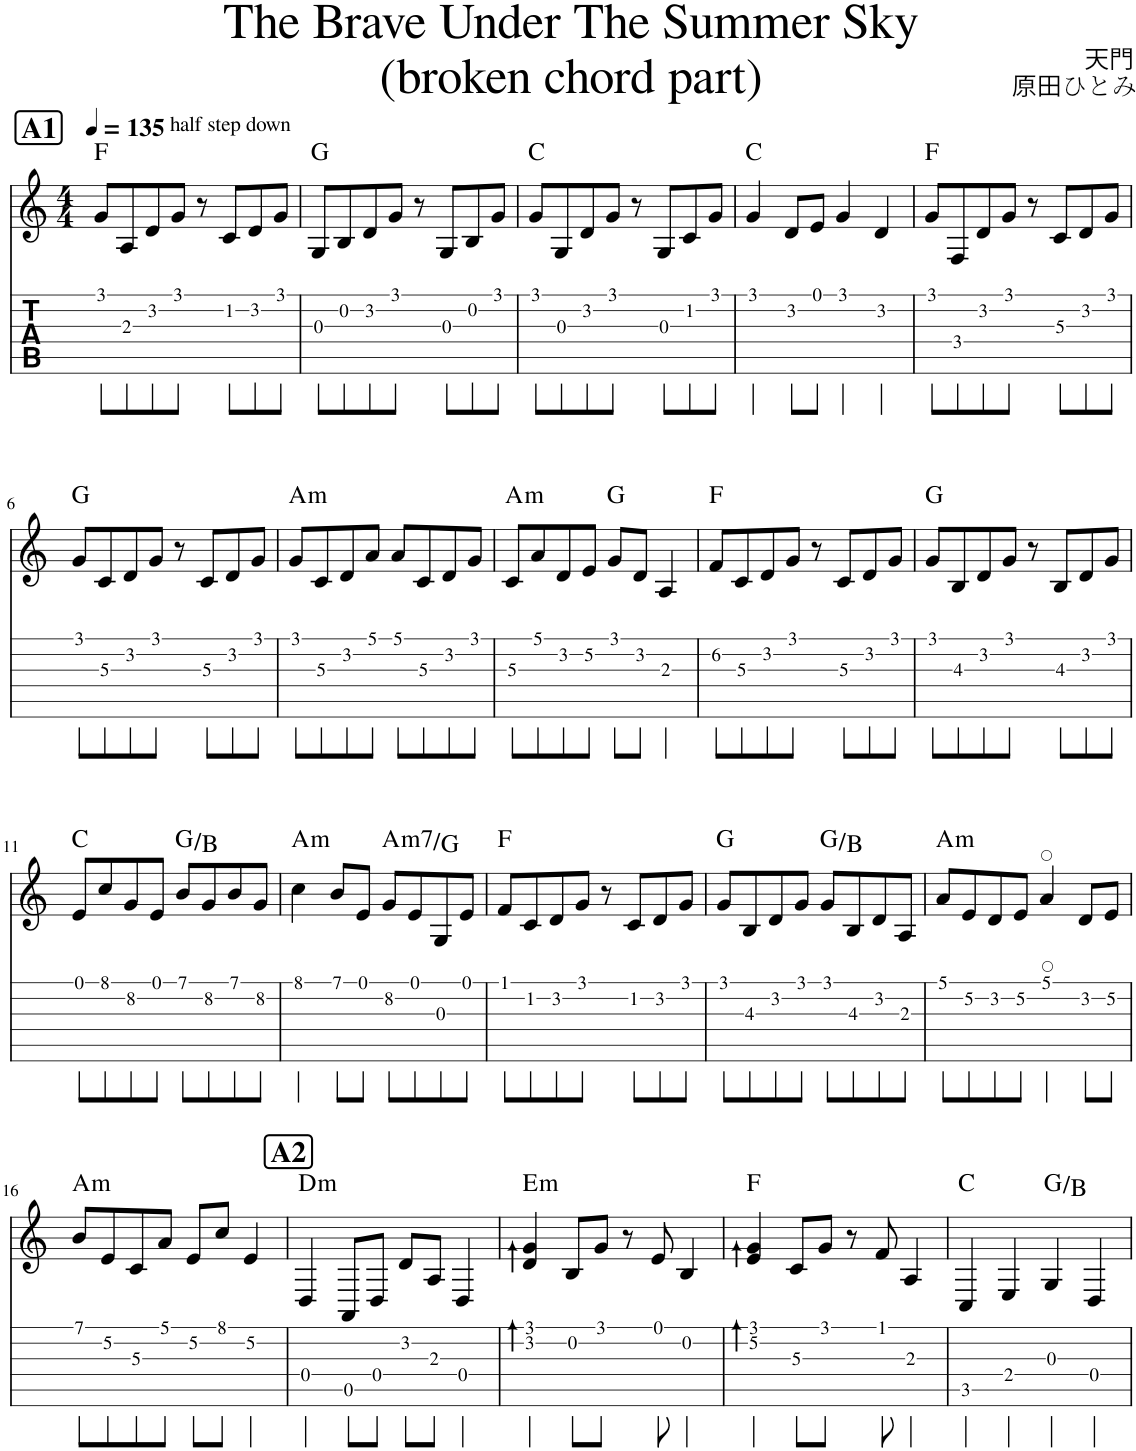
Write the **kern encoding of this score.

**kern	**kern	**harte
*part1	*part1	*part1
*staff2	*staff1	*
*I"原音吉他	*	*
*stria6	*	*
*	*clefG2	*
*Trd0c1	*Trd0c1	*
*k[]	*k[]	*
*M4/4	*M4/4	*
*MM135	*MM135	*
!!LO:REH:place=s1:a:B:cj:fs=14:t=A1
=1	=1	=1
!	!LO:TX:a:t=half step down	!
8g\L	8g/L	F:maj
8A\	8A/	.
8d\	8d/	.
8g\J	8g/J	.
8r	8r	.
8c\L	8c/L	.
8d\	8d/	.
8g\J	8g/J	.
=2	=2	=2
8G\L	8G/L	G:maj
8B\	8B/	.
8d\	8d/	.
8g\J	8g/J	.
8r	8r	.
8G\L	8G/L	.
8B\	8B/	.
8g\J	8g/J	.
=3	=3	=3
8g\L	8g/L	C:maj
8G\	8G/	.
8d\	8d/	.
8g\J	8g/J	.
8r	8r	.
8G\L	8G/L	.
8c\	8c/	.
8g\J	8g/J	.
=4	=4	=4
4g\	4g/	C:maj
8d\L	8d/L	.
8e\J	8e/J	.
4g\	4g/	.
4d\	4d/	.
=5	=5	=5
8g\L	8g/L	F:maj
8F\	8F/	.
8d\	8d/	.
8g\J	8g/J	.
8r	8r	.
8c\L	8c/L	.
8d\	8d/	.
8g\J	8g/J	.
!!LO:LB:g=z
=6	=6	=6
8g\L	8g/L	G:maj
8c\	8c/	.
8d\	8d/	.
8g\J	8g/J	.
8r	8r	.
8c\L	8c/L	.
8d\	8d/	.
8g\J	8g/J	.
=7	=7	=7
!	!	!LO:H:kt=m
8g\L	8g/L	A:min
8c\	8c/	.
8d\	8d/	.
8a\J	8a/J	.
8a\L	8a/L	.
8c\	8c/	.
8d\	8d/	.
8g\J	8g/J	.
=8	=8	=8
!	!	!LO:H:kt=m
8c\L	8c/L	A:min
8a\	8a/	.
8d\	8d/	.
8e\J	8e/J	.
8g\L	8g/L	G:maj
8d\J	8d/J	.
4A\	4A/	.
=9	=9	=9
8f\L	8f/L	F:maj
8c\	8c/	.
8d\	8d/	.
8g\J	8g/J	.
8r	8r	.
8c\L	8c/L	.
8d\	8d/	.
8g\J	8g/J	.
=10	=10	=10
8g\L	8g/L	G:maj
8B\	8B/	.
8d\	8d/	.
8g\J	8g/J	.
8r	8r	.
8B\L	8B/L	.
8d\	8d/	.
8g\J	8g/J	.
!!LO:LB:g=z
=11	=11	=11
8e\L	8e/L	C:maj
8cc\	8cc/	.
8g\	8g/	.
8e\J	8e/J	.
8b\L	8b/L	G:maj/3
8g\	8g/	.
8b\	8b/	.
8g\J	8g/J	.
=12	=12	=12
!	!	!LO:H:kt=m
4cc\	4cc\	A:min
8b\L	8b/L	.
8e\J	8e/J	.
!	!	!LO:H:kt=m7
8g\L	8g/L	A:min7/b7
8e\	8e/	.
8G\	8G/	.
8e\J	8e/J	.
=13	=13	=13
8f\L	8f/L	F:maj
8c\	8c/	.
8d\	8d/	.
8g\J	8g/J	.
8r	8r	.
8c\L	8c/L	.
8d\	8d/	.
8g\J	8g/J	.
=14	=14	=14
8g\L	8g/L	G:maj
8B\	8B/	.
8d\	8d/	.
8g\J	8g/J	.
8g\L	8g/L	G:maj/3
8B\	8B/	.
8d\	8d/	.
8A\J	8A/J	.
=15	=15	=15
!	!	!LO:H:kt=m
8a\L	8a/L	A:min
8e\	8e/	.
8d\	8d/	.
8e\J	8e/J	.
4a\	4a/	.
8d\L	8d/L	.
8e\J	8e/J	.
!!LO:LB:g=z
=16	=16	=16
!	!	!LO:H:kt=m
8b\L	8b/L	A:min
8e\	8e/	.
8c\	8c/	.
8a\J	8a/J	.
8e\L	8e/L	.
8cc\J	8cc/J	.
4e\	4e/	.
!!LO:REH:place=s1:a:B:cj:fs=14:t=A2
=17	=17	=17
!	!	!LO:H:kt=m
4D\	4D/	D:min
8AA\L	8AA/L	.
8D\J	8D/J	.
8d\L	8d/L	.
8A\J	8A/J	.
4D\	4D/	.
=18	=18	=18
!	!	!LO:H:kt=m
4d\:: 4g\::	4d/:: 4g/::	E:min
8B\L	8B/L	.
8g\J	8g/J	.
8r	8r	.
8e\	8e/	.
4B\	4B/	.
=19	=19	=19
4e\:: 4g\::	4e/:: 4g/::	F:maj
8c\L	8c/L	.
8g\J	8g/J	.
8r	8r	.
8f\	8f/	.
4A\	4A/	.
=20	=20	=20
4C\	4C/	C:maj
4E\	4E/	.
4G\	4G/	G:maj/3
4D\	4D/	.
=	=	=
*-	*-	*-
